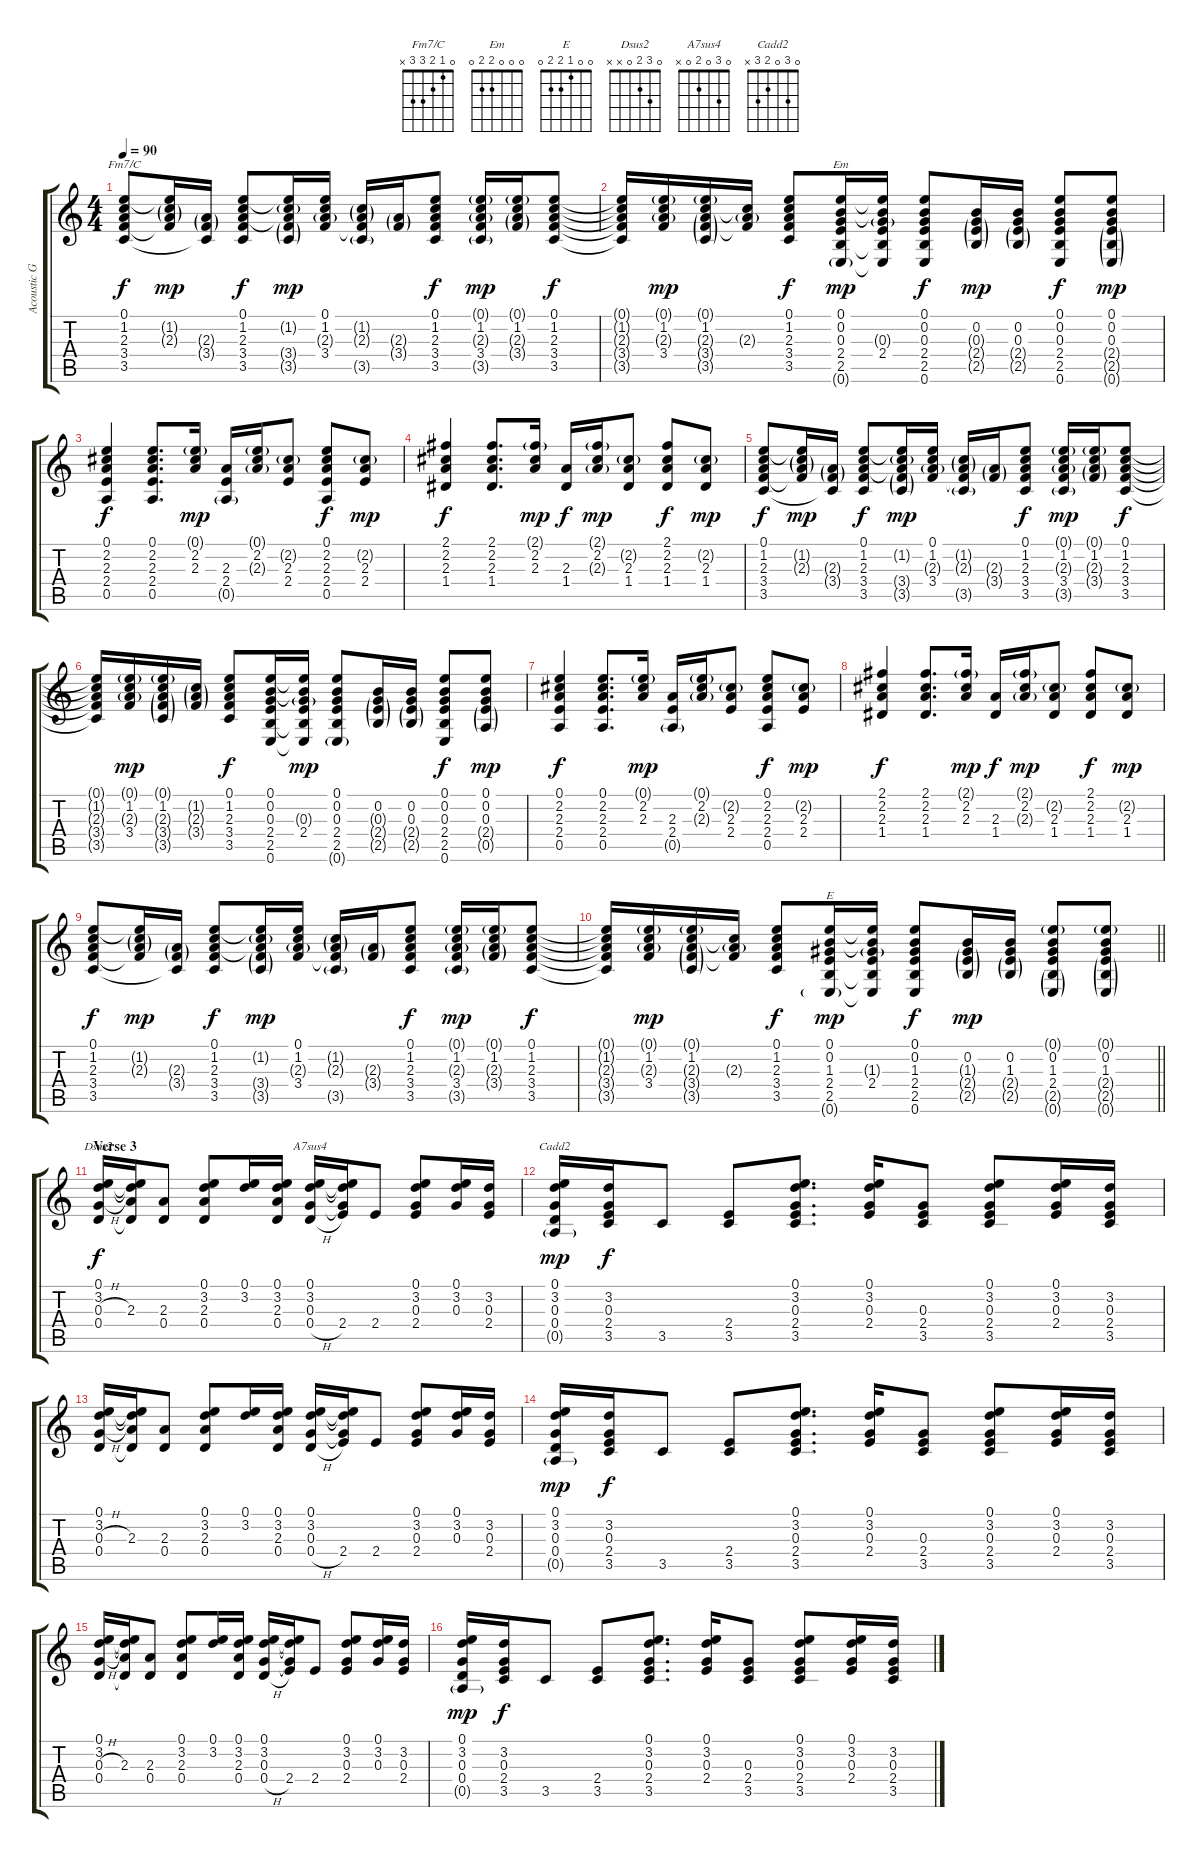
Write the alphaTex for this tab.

\track ("Acoustic Guitar (Steven Wilson)" "Acoustic G") {instrument acousticguitarsteel}
\staff {score tabs}
\tuning (E4 B3 G3 D3 A2 E2) {hide}
\chord ("Fm7/C" 0 1 2 3 3 x)
\chord ("Em" 0 0 0 2 2 0)
\chord ("E" 0 0 1 2 2 0)
\chord ("Dsus2" 0 3 2 0 x x)
\chord ("A7sus4" 0 3 0 2 0 x)
\chord ("Cadd2" 0 3 0 2 3 x)
\ts (4 4)
\tempo 90
\clef g2
\ks c
(0.1 1.2 2.3 3.4 3.5).8{ch "Fm7/C" dy f} (0.1{t} 1.2{g} 2.3{g} 3.4{t}).16{dy mp} (2.3{g} 3.4{g} 3.5{t}).16 (0.1 1.2 2.3 3.4 3.5).8{dy f} (0.1{t} 1.2{g} 2.3{t} 3.4{g} 3.5{g}).16{dy mp} (0.1 1.2 2.3{g} 3.4).16 (1.2{g} 2.3{g} 3.4{t} 3.5{g}).16 (2.3{g} 3.4{g}).16 (0.1 1.2 2.3 3.4 3.5).8{dy f} (0.1{g} 1.2 2.3{g} 3.4 3.5{g}).16{dy mp} (0.1{g} 1.2 2.3{g} 3.4{g}).16 (0.1 1.2 2.3 3.4 3.5).8{dy f} |
(0.1{t} 1.2{t} 2.3{t} 3.4{t} 3.5{t}).16 (0.1{g} 1.2 2.3{g} 3.4).16{dy mp} (0.1{g} 1.2 2.3{g} 3.4{g} 3.5{g}).16 (1.2{t} 2.3{g} 3.4{t}).16 (0.1 1.2 2.3 3.4 3.5).8{dy f} (0.1 0.2 0.3 2.4 2.5 0.6{g}).16{ch "Em" dy mp} (0.1{t} 0.2{t} 0.3{g} 2.4 2.5{t} 0.6{t}).16 (0.1 0.2 0.3 2.4 2.5 0.6).8{dy f} (0.2 0.3{g} 2.4{g} 2.5{g}).16{dy mp} (0.2 0.3 2.4{g} 2.5{g}).16 (0.1 0.2 0.3 2.4 2.5 0.6).8{dy f} (0.1 0.2 0.3 2.4{g} 2.5{g} 0.6{g}).8{dy mp} |
(0.1 2.2 2.3 2.4 0.5).4{dy f} (0.1 2.2 2.3 2.4 0.5).8{d} (0.1{g} 2.2 2.3).16{dy mp} (2.3 2.4 0.5{g}).16 (0.1{g} 2.2 2.3{g}).16 (2.2{g} 2.3 2.4).8 (0.1 2.2 2.3 2.4 0.5).8{dy f} (2.2{g} 2.3 2.4).8{dy mp} |
(2.1 2.2 2.3 1.4).4{dy f} (2.1 2.2 2.3 1.4).8{d} (2.1{g} 2.2 2.3).16{dy mp} (2.3 1.4).16{dy f} (2.1{g} 2.2 2.3{g}).16{dy mp} (2.2{g} 2.3 1.4).8 (2.1 2.2 2.3 1.4).8{dy f} (2.2{g} 2.3 1.4).8{dy mp} |
(0.1 1.2 2.3 3.4 3.5).8{dy f} (0.1{t} 1.2{g} 2.3{g} 3.4{t}).16{dy mp} (2.3{g} 3.4{g} 3.5{t}).16 (0.1 1.2 2.3 3.4 3.5).8{dy f} (0.1{t} 1.2{g} 2.3{t} 3.4{g} 3.5{g}).16{dy mp} (0.1 1.2 2.3{g} 3.4).16 (1.2{g} 2.3{g} 3.4{t} 3.5{g}).16 (2.3{g} 3.4{g}).16 (0.1 1.2 2.3 3.4 3.5).8{dy f} (0.1{g} 1.2 2.3{g} 3.4 3.5{g}).16{dy mp} (0.1{g} 1.2 2.3{g} 3.4{g}).16 (0.1 1.2 2.3 3.4 3.5).8{dy f} |
(0.1{t} 1.2{t} 2.3{t} 3.4{t} 3.5{t}).16 (0.1{g} 1.2 2.3{g} 3.4).16{dy mp} (0.1{g} 1.2 2.3{g} 3.4{g} 3.5{g}).16 (1.2{g} 2.3{g} 3.4{g}).16 (0.1 1.2 2.3 3.4 3.5).8{dy f} (0.1 0.2 0.3 2.4 2.5 0.6).16 (0.1{t} 0.2{t} 0.3{g} 2.4 2.5{t} 0.6{t}).16{dy mp} (0.1 0.2 0.3 2.4 2.5 0.6{g}).8 (0.2 0.3{g} 2.4{g} 2.5{g}).16 (0.2 0.3 2.4{g} 2.5{g}).16 (0.1 0.2 0.3 2.4 2.5 0.6).8{dy f} (0.1 0.2 0.3 2.4{g} 0.5{g}).8{dy mp} |
(0.1 2.2 2.3 2.4 0.5).4{dy f} (0.1 2.2 2.3 2.4 0.5).8{d} (0.1{g} 2.2 2.3).16{dy mp} (2.3 2.4 0.5{g}).16 (0.1{g} 2.2 2.3{g}).16 (2.2{g} 2.3 2.4).8 (0.1 2.2 2.3 2.4 0.5).8{dy f} (2.2{g} 2.3 2.4).8{dy mp} |
(2.1 2.2 2.3 1.4).4{dy f} (2.1 2.2 2.3 1.4).8{d} (2.1{g} 2.2 2.3).16{dy mp} (2.3 1.4).16{dy f} (2.1{g} 2.2 2.3{g}).16{dy mp} (2.2{g} 2.3 1.4).8 (2.1 2.2 2.3 1.4).8{dy f} (2.2{g} 2.3 1.4).8{dy mp} |
(0.1 1.2 2.3 3.4 3.5).8{dy f} (0.1{t} 1.2{g} 2.3{g} 3.4{t}).16{dy mp} (2.3{g} 3.4{g} 3.5{t}).16 (0.1 1.2 2.3 3.4 3.5).8{dy f} (0.1{t} 1.2{g} 2.3{t} 3.4{g} 3.5{g}).16{dy mp} (0.1 1.2 2.3{g} 3.4).16 (1.2{g} 2.3{g} 3.4{t} 3.5{g}).16 (2.3{g} 3.4{g}).16 (0.1 1.2 2.3 3.4 3.5).8{dy f} (0.1{g} 1.2 2.3{g} 3.4 3.5{g}).16{dy mp} (0.1{g} 1.2 2.3{g} 3.4{g}).16 (0.1 1.2 2.3 3.4 3.5).8{dy f} |
\barLineRight lightlight
(0.1{t} 1.2{t} 2.3{t} 3.4{t} 3.5{t}).16 (0.1{g} 1.2 2.3{g} 3.4).16{dy mp} (0.1{g} 1.2 2.3{g} 3.4{g} 3.5{g}).16 (1.2{t} 2.3{g} 3.4{t}).16 (0.1 1.2 2.3 3.4 3.5).8{dy f} (0.1 0.2 1.3 2.4 2.5 0.6{g}).16{ch "E" dy mp} (0.1{t} 0.2{t} 1.3{g} 2.4 2.5{t} 0.6{t}).16 (0.1 0.2 1.3 2.4 2.5 0.6).8{dy f} (0.2 1.3{g} 2.4{g} 2.5{g}).16{dy mp} (0.2 1.3 2.4{g} 2.5{g}).16 (0.1{g} 0.2 1.3 2.4 2.5{g} 0.6{g}).8 (0.1{g} 0.2 1.3 2.4{g} 2.5{g} 0.6{g}).8 |
\section ("" "Verse 3")
(0.1 3.2 0.3{h} 0.4).16{ch "Dsus2" dy f} (0.1{t} 3.2{t} 2.3 0.4{t}).16 (2.3 0.4).8 (0.1 3.2 2.3 0.4).8 (0.1 3.2).16 (0.1 3.2 2.3 0.4).16 (0.1 3.2 0.3 0.4{h}).16{ch "A7sus4"} (0.1{t} 3.2{t} 0.3{t} 2.4).16 2.4.8 (0.1 3.2 0.3 2.4).8 (0.1 3.2 0.3).16 (3.2 0.3 2.4).16 |
(0.1 3.2 0.3 0.4 0.5{g}).16{ch "Cadd2" dy mp} (3.2 0.3 2.4 3.5).16{dy f} 3.5.8 (2.4 3.5).8 (0.1 3.2 0.3 2.4 3.5).8{d} (0.1 3.2 0.3 2.4).16 (0.3 2.4 3.5).8 (0.1 3.2 0.3 2.4 3.5).8 (0.1 3.2 0.3 2.4).16 (3.2 0.3 2.4 3.5).16 |
(0.1 3.2 0.3{h} 0.4).16 (0.1{t} 3.2{t} 2.3 0.4{t}).16 (2.3 0.4).8 (0.1 3.2 2.3 0.4).8 (0.1 3.2).16 (0.1 3.2 2.3 0.4).16 (0.1 3.2 0.3 0.4{h}).16 (0.1{t} 3.2{t} 0.3{t} 2.4).16 2.4.8 (0.1 3.2 0.3 2.4).8 (0.1 3.2 0.3).16 (3.2 0.3 2.4).16 |
(0.1 3.2 0.3 0.4 0.5{g}).16{dy mp} (3.2 0.3 2.4 3.5).16{dy f} 3.5.8 (2.4 3.5).8 (0.1 3.2 0.3 2.4 3.5).8{d} (0.1 3.2 0.3 2.4).16 (0.3 2.4 3.5).8 (0.1 3.2 0.3 2.4 3.5).8 (0.1 3.2 0.3 2.4).16 (3.2 0.3 2.4 3.5).16 |
(0.1 3.2 0.3{h} 0.4).16 (0.1{t} 3.2{t} 2.3 0.4{t}).16 (2.3 0.4).8 (0.1 3.2 2.3 0.4).8 (0.1 3.2).16 (0.1 3.2 2.3 0.4).16 (0.1 3.2 0.3 0.4{h}).16 (0.1{t} 3.2{t} 0.3{t} 2.4).16 2.4.8 (0.1 3.2 0.3 2.4).8 (0.1 3.2 0.3).16 (3.2 0.3 2.4).16 |
(0.1 3.2 0.3 0.4 0.5{g}).16{dy mp} (3.2 0.3 2.4 3.5).16{dy f} 3.5.8 (2.4 3.5).8 (0.1 3.2 0.3 2.4 3.5).8{d} (0.1 3.2 0.3 2.4).16 (0.3 2.4 3.5).8 (0.1 3.2 0.3 2.4 3.5).8 (0.1 3.2 0.3 2.4).16 (3.2 0.3 2.4 3.5).16
